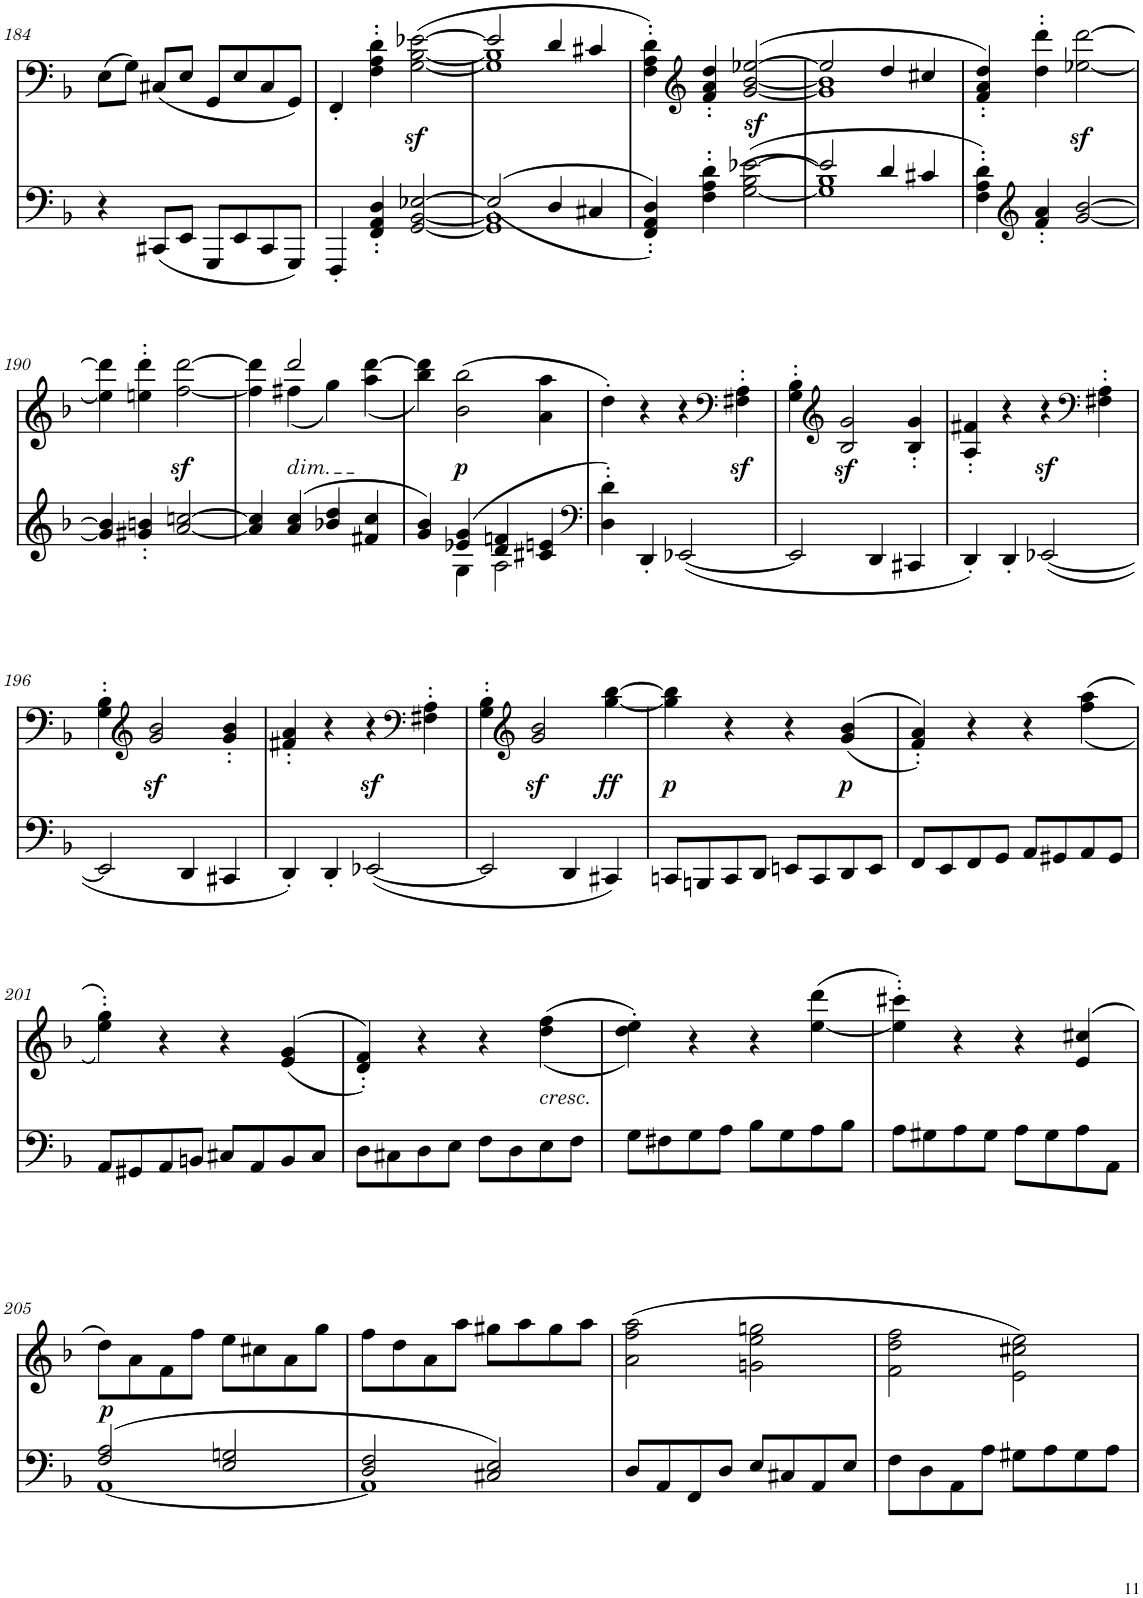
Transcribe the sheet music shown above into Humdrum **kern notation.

**kern	**dynam	**kern	**text	**dynam
*part2	*part2	*part1	*part1	*part1
*staff2	*staff2	*staff1	*staff1	*staff1
*I"piano	*	*I"piano	*	*
*I'Pno	*	*I'Pno	*	*
!!LO:PB:g=z
*clefF4	*	*clefF4	*	*
*k[b-]	*	*k[b-]	*	*
*d:	*	*d:	*	*
*M4/4	*	*M4/4	*	*
=184	=184	=184	=184	=184
4r	.	(8E\L	.	.
.	.	8G\J)	.	.
(8CC#X/L	.	(8C#X/L	.	.
8EE/J	.	8E/J	.	.
8GGG/L	.	8GG/L	.	.
8EE/	.	8E/	.	.
8CC#/	.	8C#/	.	.
8GGG/J)	.	8GG/J)	.	.
=185	=185	=185	=185	=185
4FFF'/	.	4FF'/	.	.
4FF/' 4AA/' 4D/'	.	4F\' 4A\' 4d\'	.	.
[<2GG/ [2BB-/ [2E-X/	.	([2G\z< [2B-\z< [>2e-X\z<	.	.
=186	=186	=186	=186	=186
*^	*	*^	*	*
(<(2E-/]	1GG] 1BB-]	.	2e-/]	1G] 1B-]	.	.
4D/	.	.	4d/	.	.	.
4C#X/	.	.	4c#X/	.	.	.
*v	*v	*	*	*	*	*
*	*	*v	*v	*	*
=187	=187	=187	=187	=187
4FF/' 4AA/' 4D/'))	.	4F\' 4A\' 4d\')	.	.
*	*	*clefG2	*	*
4F\' 4A\' 4d\'	.	4f/' 4a/' 4dd/'	.	.
(([2G\ 2B-\ [>2e-X\	.	([2g/z< [2b-/z< [2ee-X/z<	.	.
=188	=188	=188	=188	=188
*^	*	*^	*	*
2e-/])	1G] 1B-	.	2ee-/]	1g] 1b-]	.	.
4d/	.	.	4dd/	.	.	.
4c#X/	.	.	4cc#X/	.	.	.
*v	*v	*	*	*	*	*
*	*	*v	*v	*	*
=189	=189	=189	=189	=189
4F\' 4A\' 4d\')	.	4f/' 4a/' 4dd/')	.	.
*clefG2	*	*	*	*
4f/' 4a/'	.	4dd\' 4ddd\'	.	.
[2g/ [2b-/	.	[2ee-X\z< [2ddd\z<	.	.
!!LO:LB:g=z
=190	=190	=190	=190	=190
4g/] 4b-/]	.	4ee-\] 4ddd\]	.	.
4g#X/' 4bn/'	.	4een\' 4ddd\'	.	.
[2a/ [2ccn/	.	[2ff\z< [>2ddd\z<	.	.
=191	=191	=191	=191	=191
*	*	*^	*	*
4a/] 4cc/]	.	4ryy	4ff\] 4ddd\]	.	.
!	!	!LO:TX:b:i:t=dim.	!	!	!
(>4a/ 4cc/	.	2ddd/	(4ff#X\	.	.
4b-X/ 4dd/	.	.	4gg\)	.	.
4f#X/ 4cc/	.	4ryy	(4aa\ [>4ddd\	.	.
*	*	*v	*v	*	*
=192	=192	=192	=192	=192
*^	*	*	*	*
4g/ 4b-/)	4ryy	.	4bb-\ 4ddd\])	.	.
!	!	!	!	!LO:LY:b	!LO:DY:b
(4e-X/ 4g/	4G\	.	(2b-\ 2bb-\	p	p
4d/ 4fn/	2A\	.	.	.	.
4c#X/ 4en/	.	.	4a\ 4aa\	.	.
*v	*v	*	*	*	*
=193	=193	=193	=193	=193
*clefF4	*	*	*	*
!	!	!	!LO:LY:b	!
4D\' 4d\')	.	4dd'\)	f	.
4DD'/	.	4r	.	.
(<[2EE-X/	.	4r	.	.
*	*	*clefF4	*	*
.	.	4F#X\z<' 4A\z<'	.	.
=194	=194	=194	=194	=194
2EE-/]	.	4G\' 4B-\'	.	.
*	*	*clefG2	*	*
.	.	2B-/z< 2g/z<	.	.
4DD/	.	.	.	.
4CC#X/	.	4B-/' 4g/'	.	.
=195	=195	=195	=195	=195
4DD'/)	.	4A/' 4f#X/'	.	.
4DD'/	.	4r	.	.
!	!	!	!	!LO:DY:b
(<[2EE-X/	.	4r	.	sf
*	*	*clefF4	*	*
.	.	4F#X\' 4A\'	.	.
!!LO:LB:g=z
=196	=196	=196	=196	=196
2EE-/]	.	4G\' 4B-\'	.	.
*	*	*clefG2	*	*
.	.	2g/z< 2b-/z<	.	.
4DD/	.	.	.	.
4CC#X/	.	4g/' 4b-/'	.	.
=197	=197	=197	=197	=197
4DD'/)	.	4f#X/' 4a/'	.	.
4DD'/	.	4r	.	.
!	!	!	!	!LO:DY:b
(<[2EE-X/	.	4r	.	sf
*	*	*clefF4	*	*
.	.	4F#X\' 4A\'	.	.
=198	=198	=198	=198	=198
2EE-/]	.	4G\' 4B-\'	.	.
*	*	*clefG2	*	*
.	.	2g/z< 2b-/z<	.	.
4DD/	.	.	.	.
!	!	!	!LO:LY:b	!LO:DY:b
4CC#X/)	.	[4gg\ [4bb-\	ff	ff
=199	=199	=199	=199	=199
!	!	!	!LO:LY:b	!LO:DY:b
8CCn/L	.	4gg\] 4bb-\]	p	p
8BBBn/	.	.	.	.
8CC/	.	4r	.	.
8DD/J	.	.	.	.
8EEn/L	.	4r	.	.
8CC/	.	.	.	.
!	!	!	!LO:LY:b	!LO:DY:b
8DD/	.	((>4g/ 4b-/	p	p
8EE/J	.	.	.	.
=200	=200	=200	=200	=200
8FF/L	.	4f/' 4a/'))	.	.
8EE/	.	.	.	.
8FF/	.	4r	.	.
8GG/J	.	.	.	.
8AA/L	.	4r	.	.
8GG#X/	.	.	.	.
8AA/	.	((<4ff\ 4aa\	.	.
8GG#/J	.	.	.	.
!!LO:LB:g=z
=201	=201	=201	=201	=201
8AA/L	.	4ee\' 4gg\'))	.	.
8GG#X/	.	.	.	.
8AA/	.	4r	.	.
8BBn/J	.	.	.	.
8C#X/L	.	4r	.	.
8AA/	.	.	.	.
8BB/	.	(>(4e/ 4g/	.	.
8C#/J	.	.	.	.
=202	=202	=202	=202	=202
8D\L	.	4d/' 4f/'))	.	.
8C#X\	.	.	.	.
8D\	.	4r	.	.
8E\J	.	.	.	.
8F\L	.	4r	.	.
8D\	.	.	.	.
!	!	!LO:TX:b:i:t=cresc.	!	!
!	!	!	!LO:LY:b	!
8E\	.	(<(4dd\ 4ff\	<	.
8F\J	.	.	.	.
=203	=203	=203	=203	=203
*	*	*^	*	*
8G\L	.	4dd\'> 4ee\'>))	2.ryy	.	.
8F#X\	.	.	.	.	.
8G\	.	4r	.	.	.
8A\J	.	.	.	.	.
8B-\L	.	4r	.	.	.
8G\	.	.	.	.	.
8A\	.	4ryy	(>[4ee\ 4ddd\	.	.
8B-\J	.	.	.	.	.
*	*	*v	*v	*	*
=204	=204	=204	=204	=204
!	!	!	!LO:LY:b	!
8A\L	.	4ee\]' 4ccc#X\')	f	.
8G#X\	.	.	.	.
8A\	.	4r	.	.
8G#\J	.	.	.	.
8A\L	.	4r	.	.
8G#\	.	.	.	.
8A\	.	(>4e/ 4cc#X/	.	.
8AA\J	.	.	.	.
!!LO:LB:g=z
=205	=205	=205	=205	=205
*^	*	*	*	*
!	!	!LO:DY:a	!	!LO:LY:b	!
(2F/ 2A/	[1AA	p	8dd\L)	p	.
.	.	.	8a\	.	.
.	.	.	8f\	.	.
.	.	.	8ff\J	.	.
2E/ 2Gn/	.	.	8ee\L	.	.
.	.	.	8cc#X\	.	.
.	.	.	8a\	.	.
.	.	.	8gg\J	.	.
=206	=206	=206	=206	=206	=206
2D/ 2F/	1AA]	.	8ff\L	.	.
.	.	.	8dd\	.	.
.	.	.	8a\	.	.
.	.	.	8aa\J	.	.
2C#X/ 2E/)	.	.	8gg#X\L	.	.
.	.	.	8aa\	.	.
.	.	.	8gg#\	.	.
.	.	.	8aa\J	.	.
*v	*v	*	*	*	*
=207	=207	=207	=207	=207
8D/L	.	(2a\ 2ff\ 2aa\	.	.
8AA/	.	.	.	.
8FF/	.	.	.	.
8D/J	.	.	.	.
8E/L	.	2gn\ 2ee\ 2ggn\	.	.
8C#X/	.	.	.	.
8AA/	.	.	.	.
8E/J	.	.	.	.
=208	=208	=208	=208	=208
8F\L	.	2f\ 2dd\ 2ff\	.	.
8D\	.	.	.	.
8AA\	.	.	.	.
8A\J	.	.	.	.
8G#X\L	.	2e\ 2cc#X\ 2ee\)	.	.
8A\	.	.	.	.
8G#\	.	.	.	.
8A\J	.	.	.	.
=	=	=	=	=
*-	*-	*-	*-	*-
